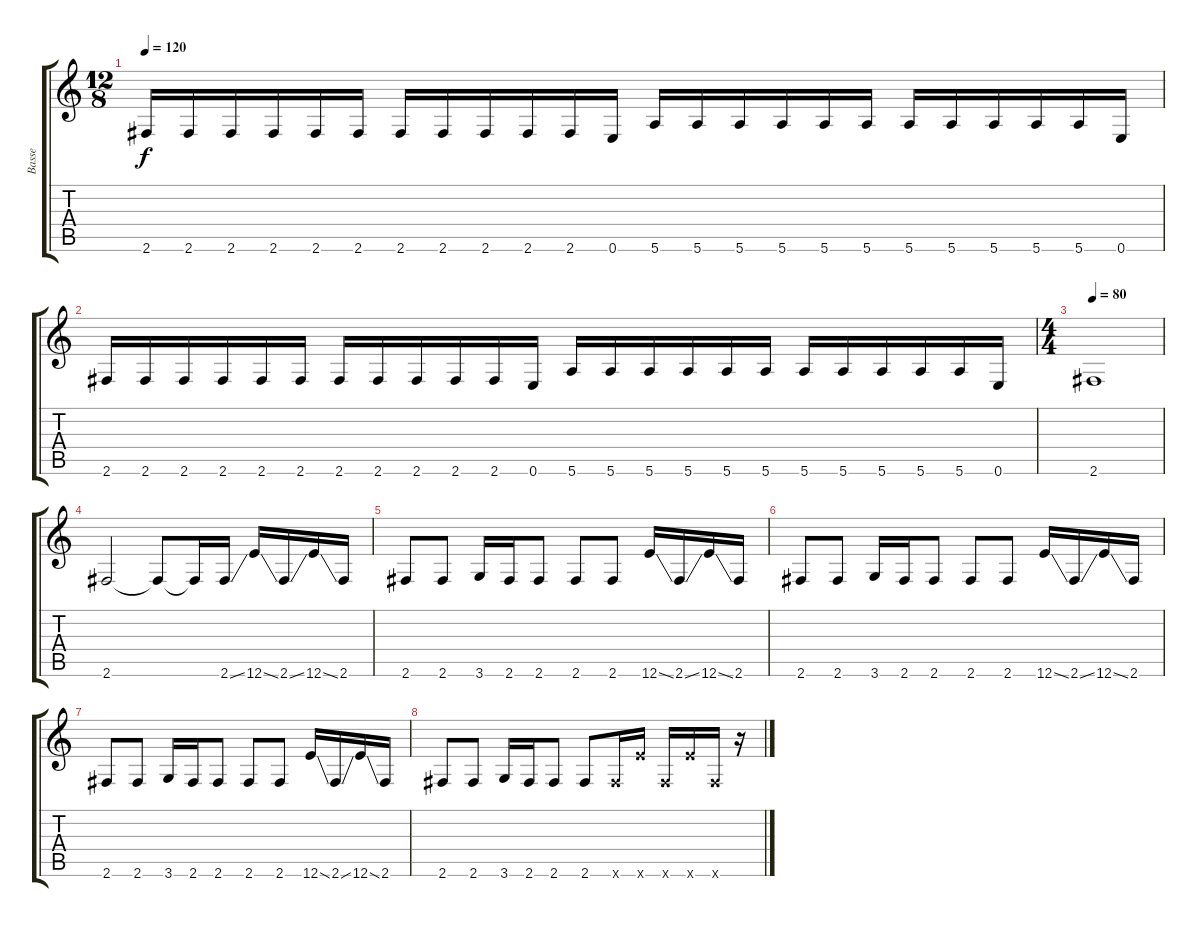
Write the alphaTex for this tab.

\track ("Basse" "Basse") {instrument acousticguitarnylon}
\staff {score tabs}
\tuning (E4 B3 G3 D3 A2 E2) {hide}
\ts (12 8)
\tempo 120
\clef g2
\ks c
2.6.16{dy f} 2.6.16 2.6.16 2.6.16 2.6.16 2.6.16 2.6.16 2.6.16 2.6.16 2.6.16 2.6.16 0.6.16 5.6.16 5.6.16 5.6.16 5.6.16 5.6.16 5.6.16 5.6.16 5.6.16 5.6.16 5.6.16 5.6.16 0.6.16 |
2.6.16 2.6.16 2.6.16 2.6.16 2.6.16 2.6.16 2.6.16 2.6.16 2.6.16 2.6.16 2.6.16 0.6.16 5.6.16 5.6.16 5.6.16 5.6.16 5.6.16 5.6.16 5.6.16 5.6.16 5.6.16 5.6.16 5.6.16 0.6.16 |
\ts (4 4)
\tempo 80
2.6.1 |
2.6.2 2.6{t}.8 2.6{t}.16 2.6{ss}.16 12.6{ss}.16 2.6{ss}.16 12.6{ss}.16 2.6.16 |
2.6.8 2.6.8 3.6.16 2.6.16 2.6.8 2.6.8 2.6.8 12.6{ss}.16 2.6{ss}.16 12.6{ss}.16 2.6.16 |
2.6.8 2.6.8 3.6.16 2.6.16 2.6.8 2.6.8 2.6.8 12.6{ss}.16 2.6{ss}.16 12.6{ss}.16 2.6.16 |
2.6.8 2.6.8 3.6.16 2.6.16 2.6.8 2.6.8 2.6.8 12.6{ss}.16 2.6{ss}.16 12.6{ss}.16 2.6.16 |
2.6.8 2.6.8 3.6.16 2.6.16 2.6.8 2.6.8 2.6{x}.16 12.6{x}.16 2.6{x}.16 12.6{x}.16 2.6{x}.16 r.16
